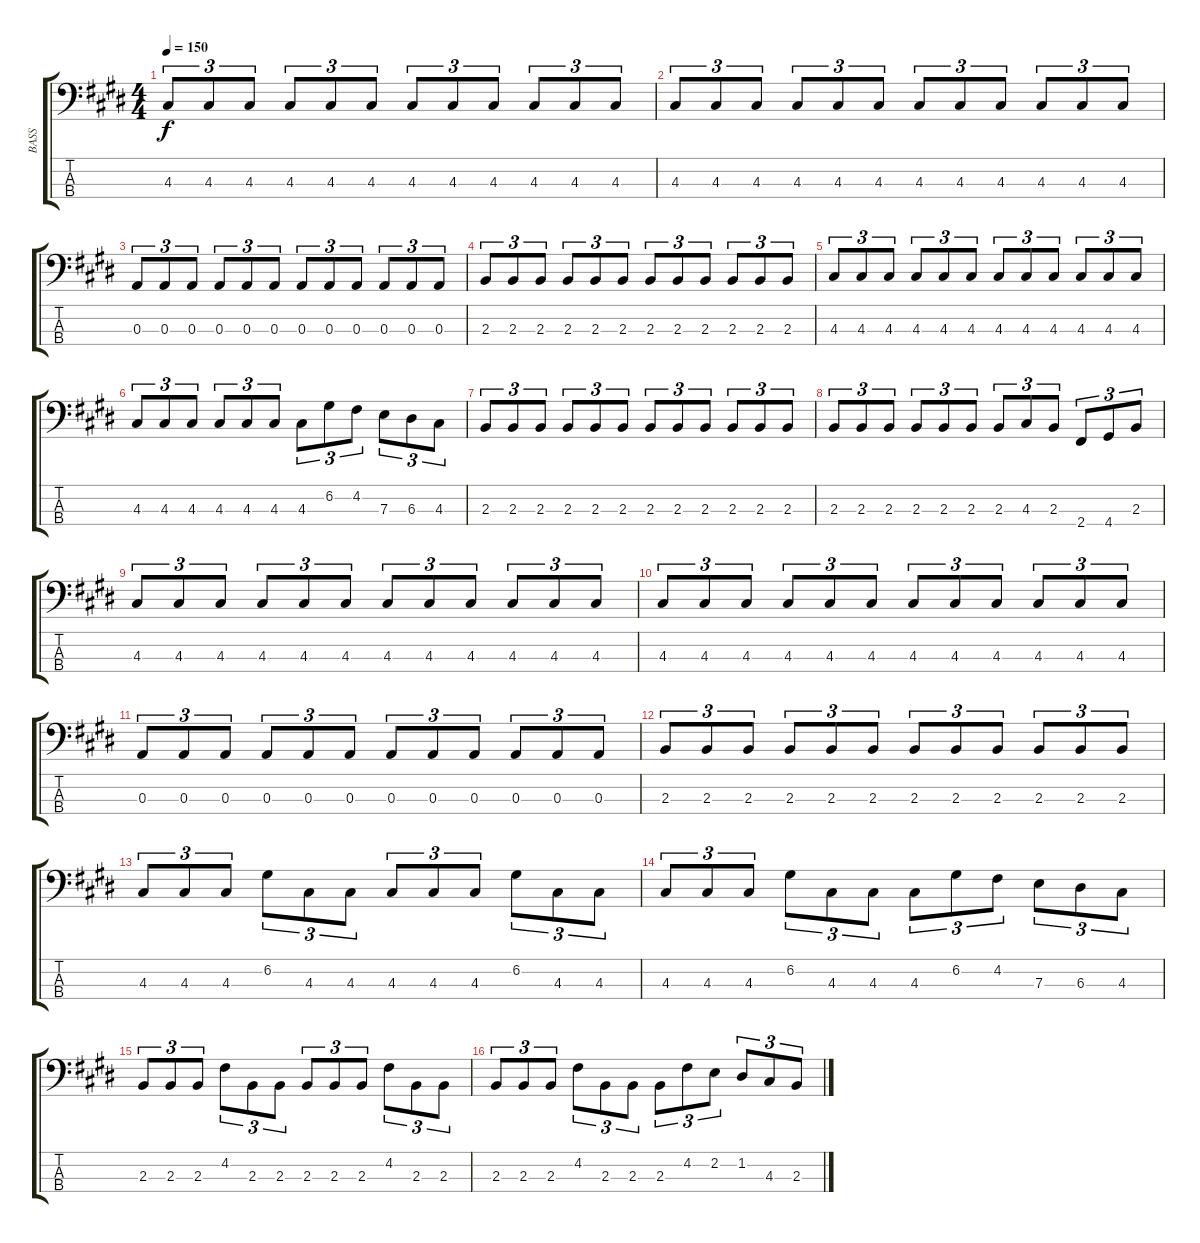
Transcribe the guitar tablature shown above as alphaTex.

\track ("BASS" "BASS") {instrument electricbassfinger}
\staff {score tabs}
\tuning (G2 D2 A1 E1) {hide}
\ts (4 4)
\tempo 150
\clef f4
\ks e
4.3.8{tu (3 2) dy f} 4.3.8{tu (3 2)} 4.3.8{tu (3 2)} 4.3.8{tu (3 2)} 4.3.8{tu (3 2)} 4.3.8{tu (3 2)} 4.3.8{tu (3 2)} 4.3.8{tu (3 2)} 4.3.8{tu (3 2)} 4.3.8{tu (3 2)} 4.3.8{tu (3 2)} 4.3.8{tu (3 2)} |
4.3.8{tu (3 2)} 4.3.8{tu (3 2)} 4.3.8{tu (3 2)} 4.3.8{tu (3 2)} 4.3.8{tu (3 2)} 4.3.8{tu (3 2)} 4.3.8{tu (3 2)} 4.3.8{tu (3 2)} 4.3.8{tu (3 2)} 4.3.8{tu (3 2)} 4.3.8{tu (3 2)} 4.3.8{tu (3 2)} |
0.3.8{tu (3 2)} 0.3.8{tu (3 2)} 0.3.8{tu (3 2)} 0.3.8{tu (3 2)} 0.3.8{tu (3 2)} 0.3.8{tu (3 2)} 0.3.8{tu (3 2)} 0.3.8{tu (3 2)} 0.3.8{tu (3 2)} 0.3.8{tu (3 2)} 0.3.8{tu (3 2)} 0.3.8{tu (3 2)} |
2.3.8{tu (3 2)} 2.3.8{tu (3 2)} 2.3.8{tu (3 2)} 2.3.8{tu (3 2)} 2.3.8{tu (3 2)} 2.3.8{tu (3 2)} 2.3.8{tu (3 2)} 2.3.8{tu (3 2)} 2.3.8{tu (3 2)} 2.3.8{tu (3 2)} 2.3.8{tu (3 2)} 2.3.8{tu (3 2)} |
4.3.8{tu (3 2)} 4.3.8{tu (3 2)} 4.3.8{tu (3 2)} 4.3.8{tu (3 2)} 4.3.8{tu (3 2)} 4.3.8{tu (3 2)} 4.3.8{tu (3 2)} 4.3.8{tu (3 2)} 4.3.8{tu (3 2)} 4.3.8{tu (3 2)} 4.3.8{tu (3 2)} 4.3.8{tu (3 2)} |
4.3.8{tu (3 2)} 4.3.8{tu (3 2)} 4.3.8{tu (3 2)} 4.3.8{tu (3 2)} 4.3.8{tu (3 2)} 4.3.8{tu (3 2)} 4.3.8{tu (3 2)} 6.2.8{tu (3 2)} 4.2.8{tu (3 2)} 7.3.8{tu (3 2)} 6.3.8{tu (3 2)} 4.3.8{tu (3 2)} |
2.3.8{tu (3 2)} 2.3.8{tu (3 2)} 2.3.8{tu (3 2)} 2.3.8{tu (3 2)} 2.3.8{tu (3 2)} 2.3.8{tu (3 2)} 2.3.8{tu (3 2)} 2.3.8{tu (3 2)} 2.3.8{tu (3 2)} 2.3.8{tu (3 2)} 2.3.8{tu (3 2)} 2.3.8{tu (3 2)} |
2.3.8{tu (3 2)} 2.3.8{tu (3 2)} 2.3.8{tu (3 2)} 2.3.8{tu (3 2)} 2.3.8{tu (3 2)} 2.3.8{tu (3 2)} 2.3.8{tu (3 2)} 4.3.8{tu (3 2)} 2.3.8{tu (3 2)} 2.4.8{tu (3 2)} 4.4.8{tu (3 2)} 2.3.8{tu (3 2)} |
4.3.8{tu (3 2)} 4.3.8{tu (3 2)} 4.3.8{tu (3 2)} 4.3.8{tu (3 2)} 4.3.8{tu (3 2)} 4.3.8{tu (3 2)} 4.3.8{tu (3 2)} 4.3.8{tu (3 2)} 4.3.8{tu (3 2)} 4.3.8{tu (3 2)} 4.3.8{tu (3 2)} 4.3.8{tu (3 2)} |
4.3.8{tu (3 2)} 4.3.8{tu (3 2)} 4.3.8{tu (3 2)} 4.3.8{tu (3 2)} 4.3.8{tu (3 2)} 4.3.8{tu (3 2)} 4.3.8{tu (3 2)} 4.3.8{tu (3 2)} 4.3.8{tu (3 2)} 4.3.8{tu (3 2)} 4.3.8{tu (3 2)} 4.3.8{tu (3 2)} |
0.3.8{tu (3 2)} 0.3.8{tu (3 2)} 0.3.8{tu (3 2)} 0.3.8{tu (3 2)} 0.3.8{tu (3 2)} 0.3.8{tu (3 2)} 0.3.8{tu (3 2)} 0.3.8{tu (3 2)} 0.3.8{tu (3 2)} 0.3.8{tu (3 2)} 0.3.8{tu (3 2)} 0.3.8{tu (3 2)} |
2.3.8{tu (3 2)} 2.3.8{tu (3 2)} 2.3.8{tu (3 2)} 2.3.8{tu (3 2)} 2.3.8{tu (3 2)} 2.3.8{tu (3 2)} 2.3.8{tu (3 2)} 2.3.8{tu (3 2)} 2.3.8{tu (3 2)} 2.3.8{tu (3 2)} 2.3.8{tu (3 2)} 2.3.8{tu (3 2)} |
4.3.8{tu (3 2)} 4.3.8{tu (3 2)} 4.3.8{tu (3 2)} 6.2.8{tu (3 2)} 4.3.8{tu (3 2)} 4.3.8{tu (3 2)} 4.3.8{tu (3 2)} 4.3.8{tu (3 2)} 4.3.8{tu (3 2)} 6.2.8{tu (3 2)} 4.3.8{tu (3 2)} 4.3.8{tu (3 2)} |
4.3.8{tu (3 2)} 4.3.8{tu (3 2)} 4.3.8{tu (3 2)} 6.2.8{tu (3 2)} 4.3.8{tu (3 2)} 4.3.8{tu (3 2)} 4.3.8{tu (3 2)} 6.2.8{tu (3 2)} 4.2.8{tu (3 2)} 7.3.8{tu (3 2)} 6.3.8{tu (3 2)} 4.3.8{tu (3 2)} |
2.3.8{tu (3 2)} 2.3.8{tu (3 2)} 2.3.8{tu (3 2)} 4.2.8{tu (3 2)} 2.3.8{tu (3 2)} 2.3.8{tu (3 2)} 2.3.8{tu (3 2)} 2.3.8{tu (3 2)} 2.3.8{tu (3 2)} 4.2.8{tu (3 2)} 2.3.8{tu (3 2)} 2.3.8{tu (3 2)} |
2.3.8{tu (3 2)} 2.3.8{tu (3 2)} 2.3.8{tu (3 2)} 4.2.8{tu (3 2)} 2.3.8{tu (3 2)} 2.3.8{tu (3 2)} 2.3.8{tu (3 2)} 4.2.8{tu (3 2)} 2.2.8{tu (3 2)} 1.2.8{tu (3 2)} 4.3.8{tu (3 2)} 2.3.8{tu (3 2)}
